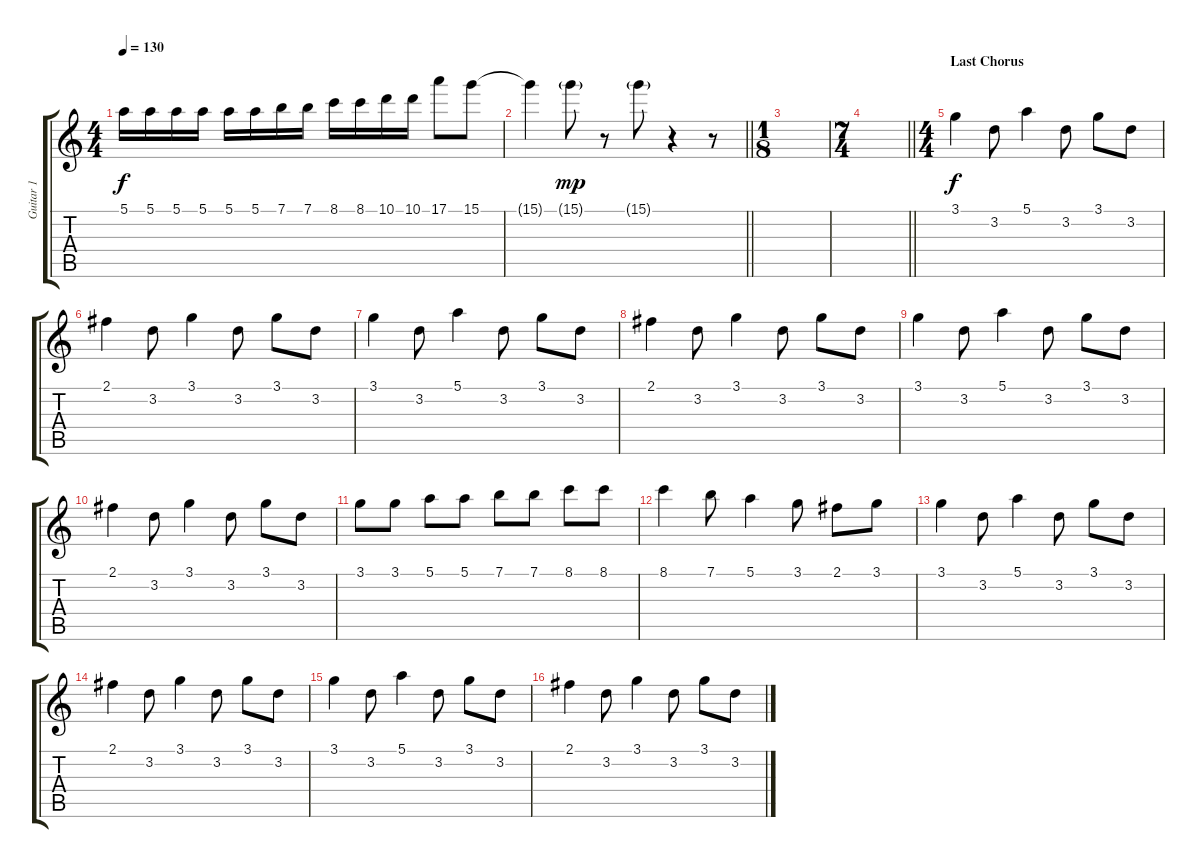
\track ("Guitar 1" "Guitar 1") {instrument electricguitarclean}
\staff {score tabs}
\tuning (E4 B3 G3 D3 A2 E2) {hide}
\ts (4 4)
\tempo 130
\clef g2
\ks c
5.1.16{dy f} 5.1.16 5.1.16 5.1.16 5.1.16 5.1.16 7.1.16 7.1.16 8.1.16 8.1.16 10.1.16 10.1.16 17.1.8 15.1.8 |
\barLineRight lightlight
15.1{t}.4 15.1{g}.8{dy mp} r.8 15.1{g}.8 r.4 r.8 |
\ts (1 8)
|
\ts (7 4)
\barLineRight lightlight
|
\ts (4 4)
\section ("" "Last Chorus")
3.1.4{dy f} 3.2.8 5.1.4 3.2.8 3.1.8 3.2.8 |
2.1.4 3.2.8 3.1.4 3.2.8 3.1.8 3.2.8 |
3.1.4 3.2.8 5.1.4 3.2.8 3.1.8 3.2.8 |
2.1.4 3.2.8 3.1.4 3.2.8 3.1.8 3.2.8 |
3.1.4 3.2.8 5.1.4 3.2.8 3.1.8 3.2.8 |
2.1.4 3.2.8 3.1.4 3.2.8 3.1.8 3.2.8 |
3.1.8 3.1.8 5.1.8 5.1.8 7.1.8 7.1.8 8.1.8 8.1.8 |
8.1.4 7.1.8 5.1.4 3.1.8 2.1.8 3.1.8 |
3.1.4 3.2.8 5.1.4 3.2.8 3.1.8 3.2.8 |
2.1.4 3.2.8 3.1.4 3.2.8 3.1.8 3.2.8 |
3.1.4 3.2.8 5.1.4 3.2.8 3.1.8 3.2.8 |
2.1.4 3.2.8 3.1.4 3.2.8 3.1.8 3.2.8
